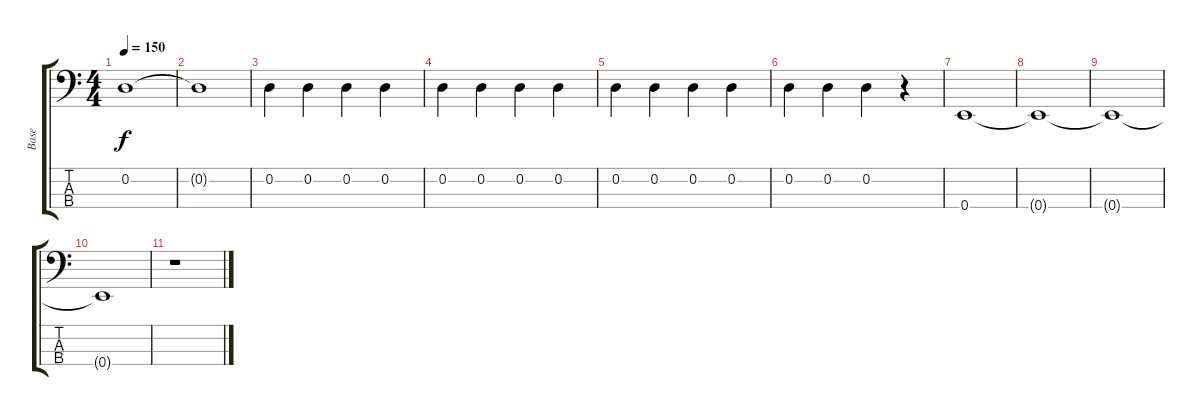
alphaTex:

\track ("Base" "Base") {instrument electricbassfinger}
\staff {score tabs}
\tuning (G2 D2 A1 E1) {hide}
\ts (4 4)
\tempo 150
\clef f4
\ks c
0.2.1{dy f} |
0.2{t}.1 |
0.2.4 0.2.4 0.2.4 0.2.4 |
0.2.4 0.2.4 0.2.4 0.2.4 |
0.2.4 0.2.4 0.2.4 0.2.4 |
0.2.4 0.2.4 0.2.4 r.4 |
0.4.1 |
0.4{t}.1 |
0.4{t}.1 |
0.4{t}.1 |
r.1
